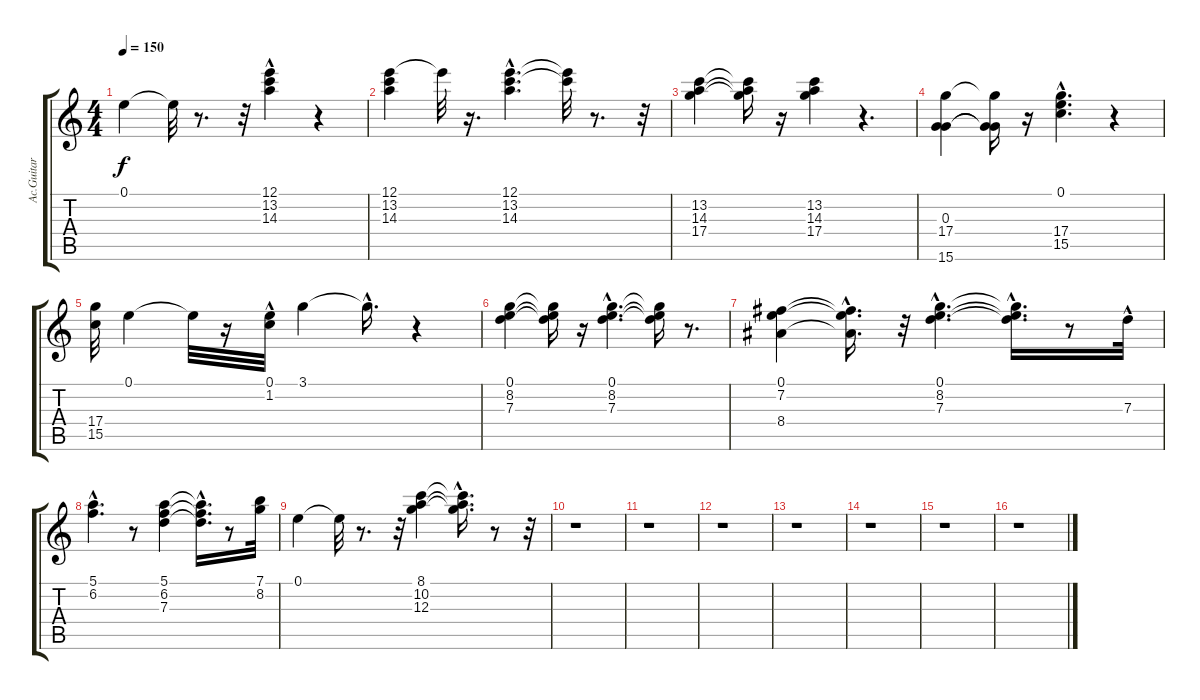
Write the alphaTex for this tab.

\track ("Ac.Guitar" "Ac.Guitar") {instrument acousticguitarnylon}
\staff {score tabs}
\tuning (E4 B3 G3 D3 A2 E2) {hide}
\ts (4 4)
\tempo 150
\clef g2
\ks c
0.1.4{dy f} 0.1{t}.32 r.8{d} r.32 (12.1{hac} 13.2 14.3).4 r.4 |
(12.1 13.2 14.3).4 12.1{t}.32 r.16{d} (12.1{hac} 13.2{hac} 14.3{hac}).4{d} (12.1{t} 13.2{t}).32 r.8{d} r.32 |
(13.2 14.3 17.4).4 (13.2{t} 14.3{t} 17.4{t}).16 r.16 (13.2 14.3 17.4).4 r.4{d} |
(0.3 17.4 15.6).4 (0.3{t} 17.4{t} 15.6{t}).16 r.16 (0.1{hac} 17.4 15.5{hac}).4{d} r.4 |
(17.4 15.5).32 0.1.4 0.1{t}.32 r.16 (0.1 1.2{hac}).32 3.1.4 3.1{hac t}.16{d} r.4 |
(0.1 8.2 7.3).4 (0.1{t} 8.2{t} 7.3{t}).16 r.16 (0.1{hac} 8.2{hac} 7.3{hac}).4{d} (0.1{t} 8.2{t} 7.3{t}).16 r.8{d} |
(0.1 7.2 8.4).4 (0.1{hac t} 7.2{t} 8.4{t}).16{d} r.32 (0.1{hac} 8.2{hac} 7.3{hac}).4{d} (0.1{hac t} 8.2{t} 7.3{hac t}).16{d} r.8 7.3{hac}.32 |
(5.1{hac} 6.2).4{d} r.8 (5.1 6.2 7.3).4 (5.1{hac t} 6.2{t} 7.3{hac t}).16{d} r.8 (7.1 8.2).32 |
0.1.4 0.1{t}.32 r.8{d} r.32 (8.1 10.2 12.3).4 (8.1{t} 10.2{hac t} 12.3{t}).16{d} r.8 r.32 |
r.1 |
r.1 |
r.1 |
r.1 |
r.1 |
r.1 |
r.1
